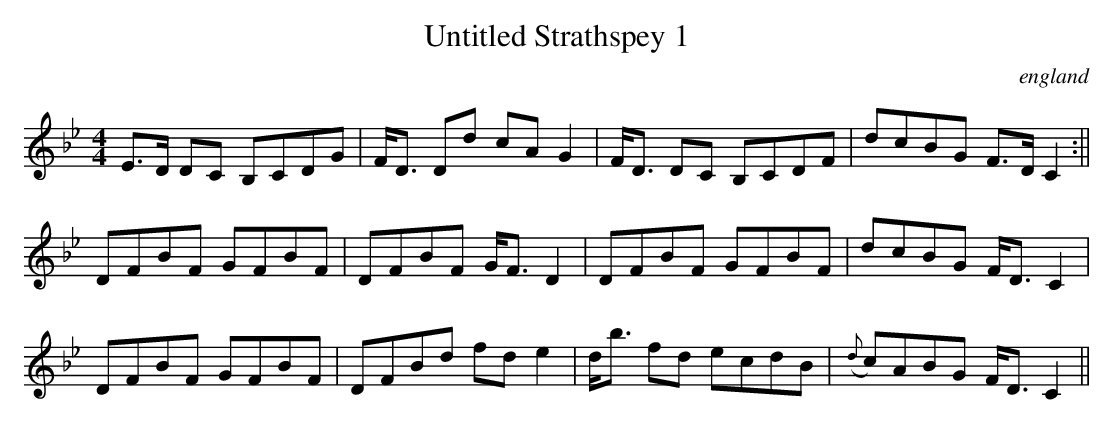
X:1
T:Untitled Strathspey 1
O:england
M:4/4
L:1/8
K:Bb
E>D DC B,CDG|F<D Dd cA G2|F<D DC B,CDF|dcBG F>D C2:||
DFBF GFBF|DFBF G<F D2|DFBF GFBF|dcBG F<D C2|
DFBF GFBF|DFBd fd e2|d<b fd ecdB|({d}c)ABG F<D C2||
